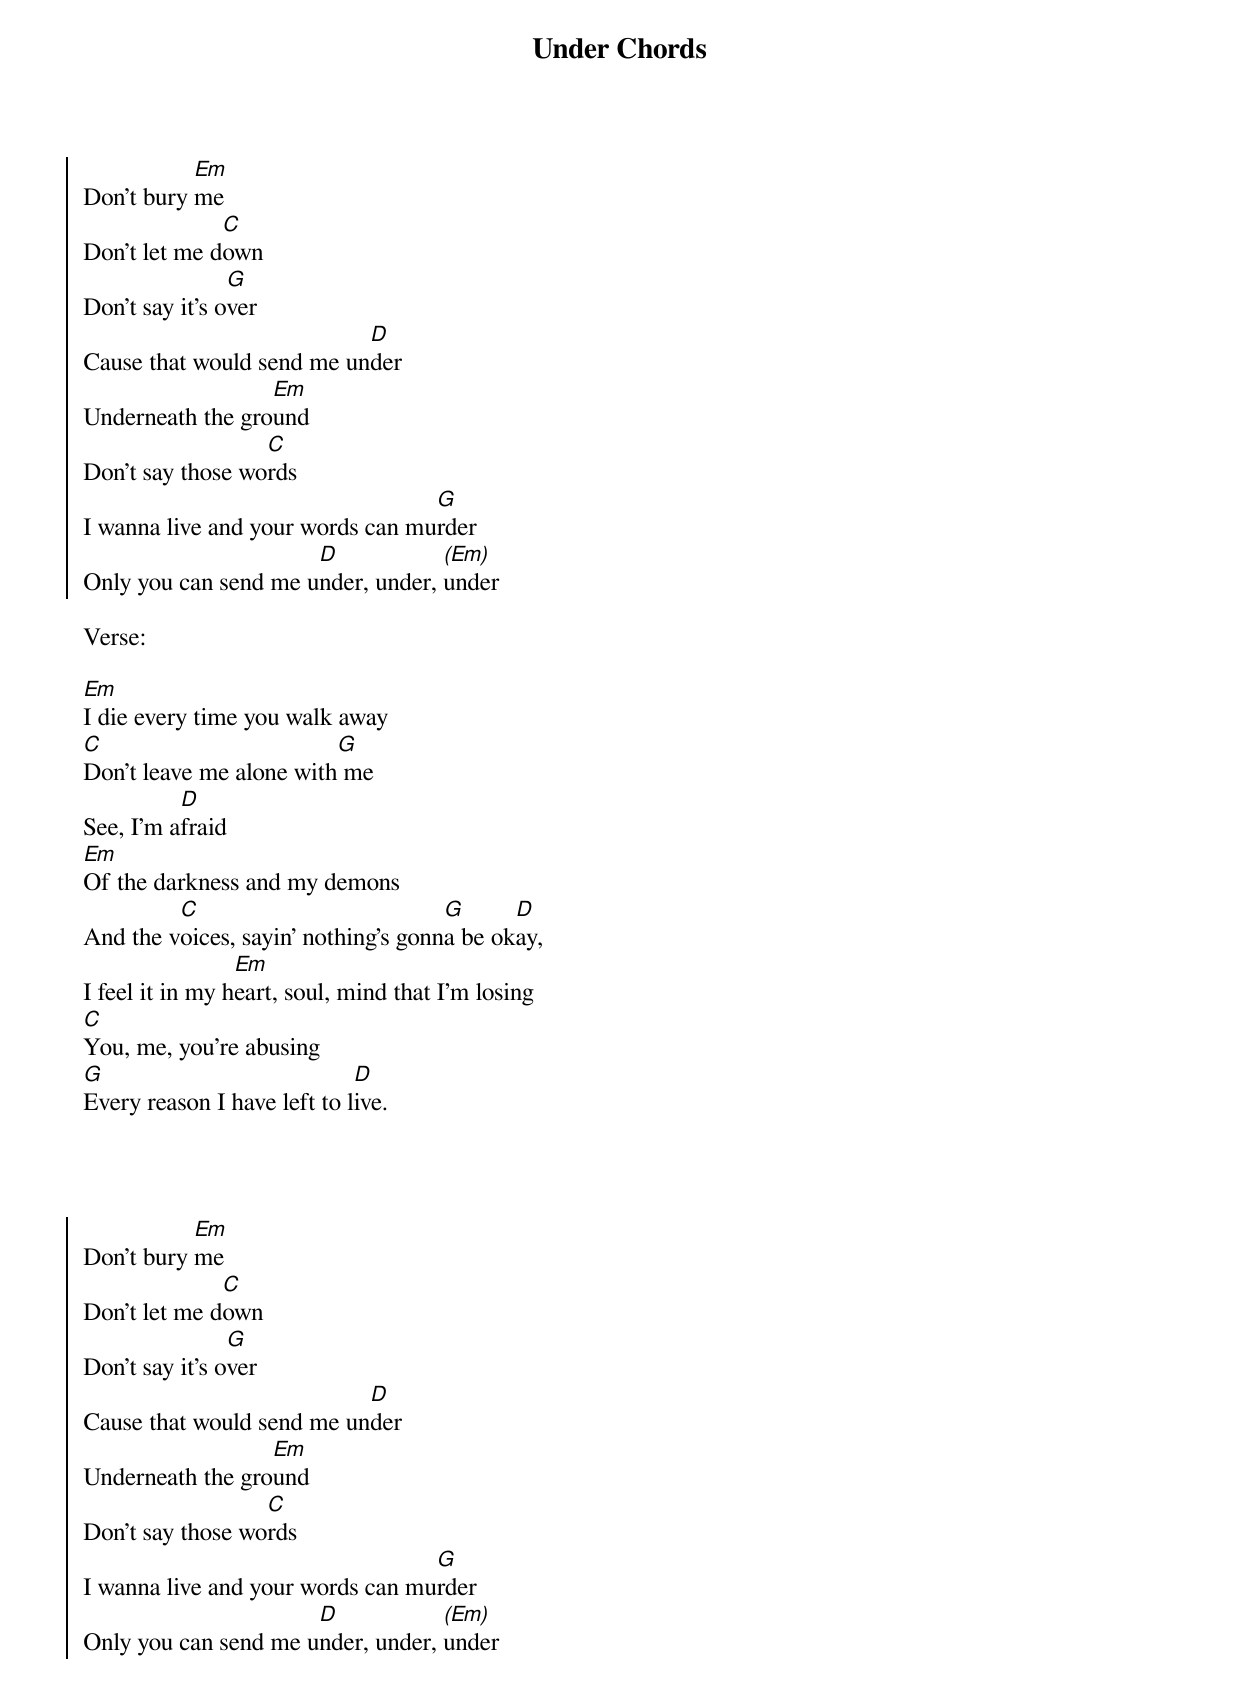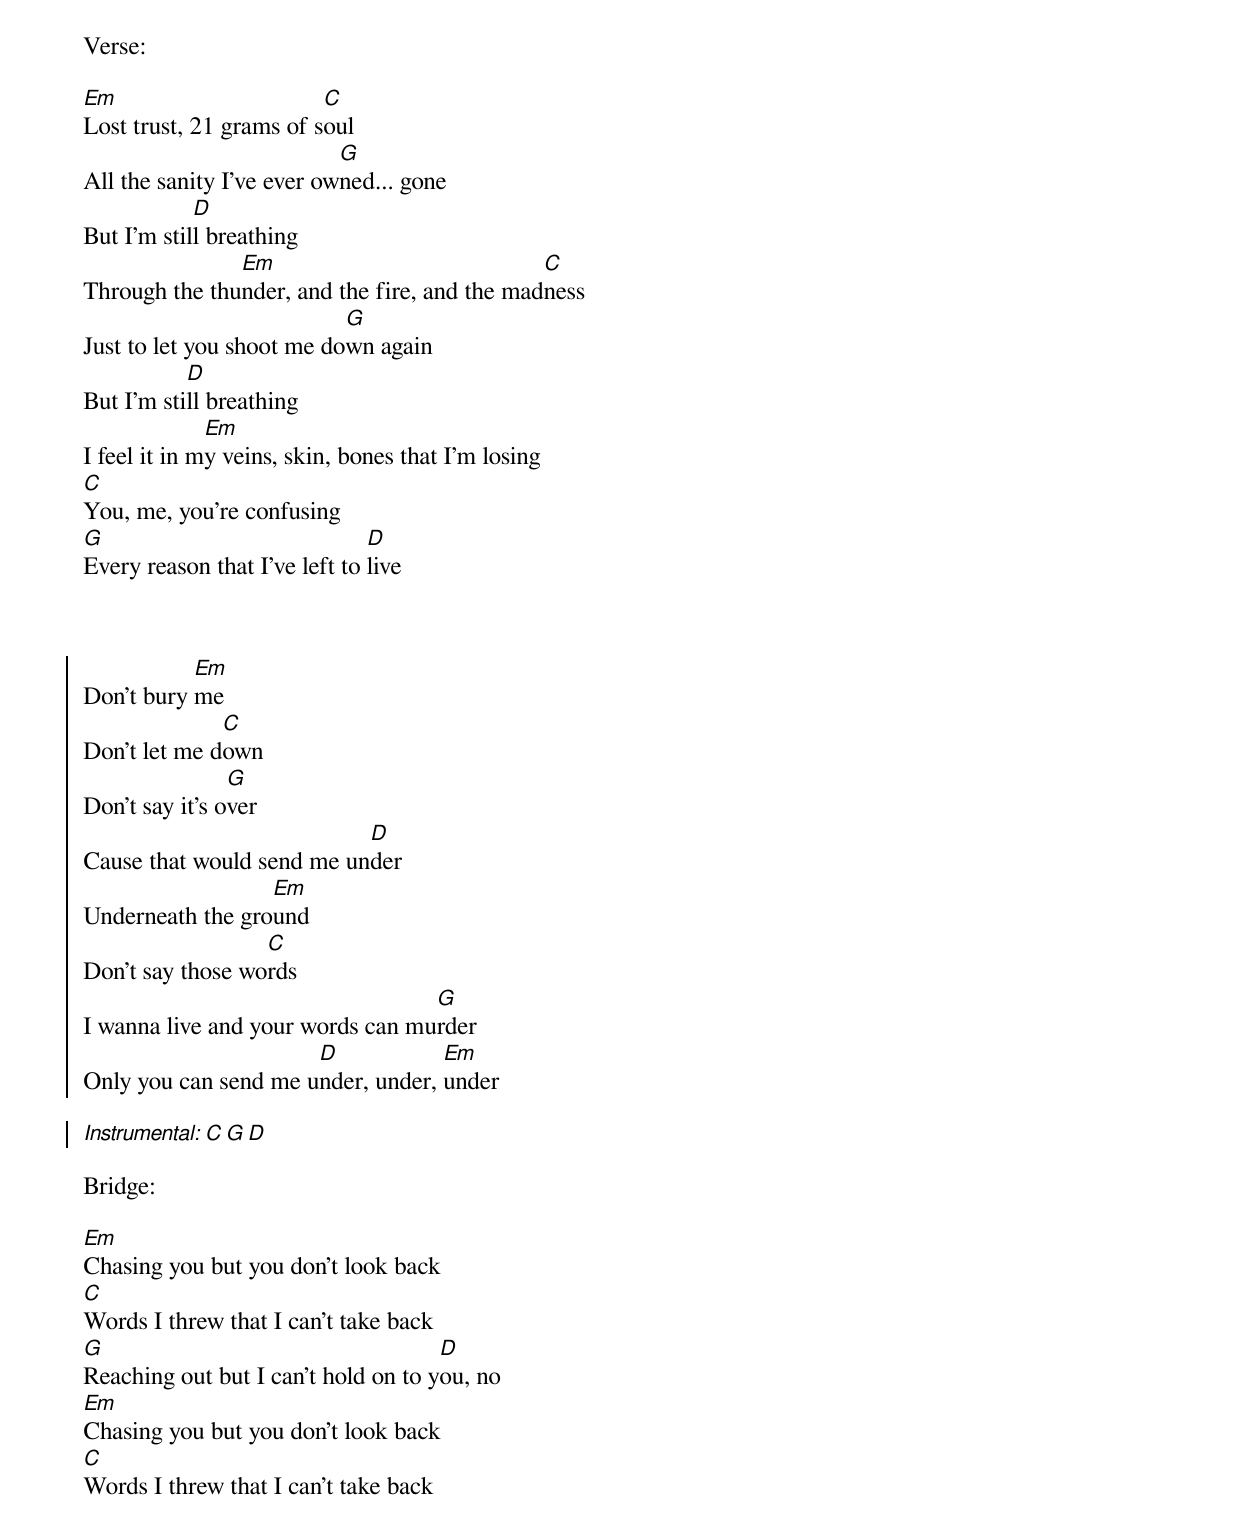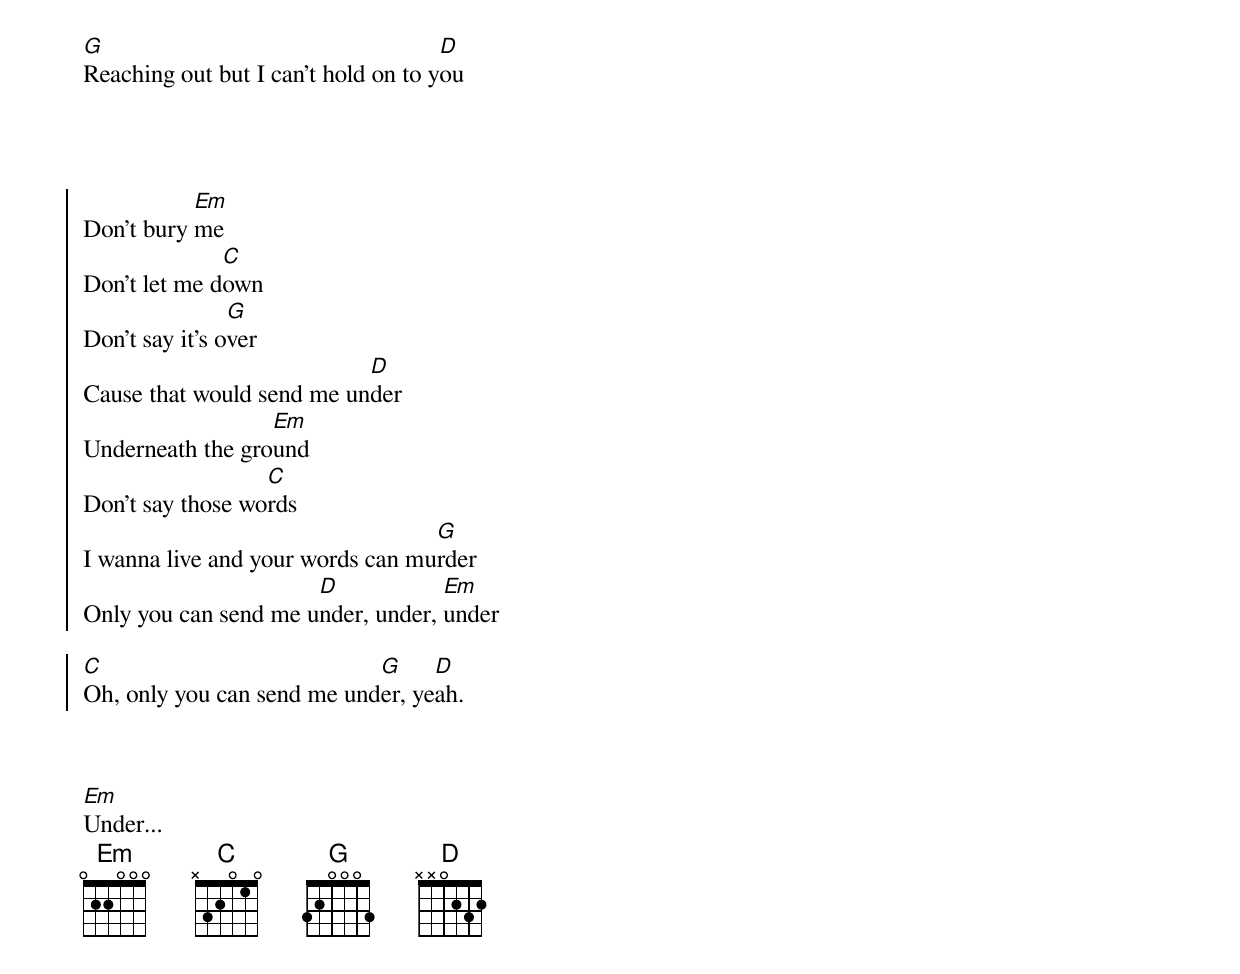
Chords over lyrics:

{title: Under Chords}
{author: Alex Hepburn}

{soc}
           Em
Don't bury me
              C
Don't let me down
                G
Don't say it's over
                           D
Cause that would send me under
                  Em
Underneath the ground
                  C
Don't say those words
                                  G
I wanna live and your words can murder
                      D            (Em)
Only you can send me under, under, under
{eoc}

Verse:

Em
I die every time you walk away
C                        G
Don't leave me alone with me
          D
See, I'm afraid
Em
Of the darkness and my demons
         C                           G      D
And the voices, sayin' nothing's gonna be okay,
                 Em
I feel it in my heart, soul, mind that I'm losing
C
You, me, you're abusing
G                            D
Every reason I have left to live.


{soc}


           Em
Don't bury me
              C
Don't let me down
                G
Don't say it's over
                           D
Cause that would send me under
                  Em
Underneath the ground
                  C
Don't say those words
                                  G
I wanna live and your words can murder
                      D            (Em)
Only you can send me under, under, under
{eoc}


Verse:

Em                       C
Lost trust, 21 grams of soul
                           G
All the sanity I've ever owned... gone
            D
But I'm still breathing
               Em                             C
Through the thunder, and the fire, and the madness
                           G
Just to let you shoot me down again
           D
But I'm still breathing
              Em
I feel it in my veins, skin, bones that I'm losing
C
You, me, you're confusing
G                              D
Every reason that I've left to live


{soc}

           Em
Don't bury me
              C
Don't let me down
                G
Don't say it's over
                           D
Cause that would send me under
                  Em
Underneath the ground
                  C
Don't say those words
                                  G
I wanna live and your words can murder
                      D            Em
Only you can send me under, under, under

Instrumental: C G D
{eoc}

Bridge:

Em
Chasing you but you don't look back
C
Words I threw that I can't take back
G                                    D
Reaching out but I can't hold on to you, no
Em
Chasing you but you don't look back
C
Words I threw that I can't take back
G                                    D
Reaching out but I can't hold on to you



{soc}

           Em
Don't bury me
              C
Don't let me down
                G
Don't say it's over
                           D
Cause that would send me under
                  Em
Underneath the ground
                  C
Don't say those words
                                  G
I wanna live and your words can murder
                      D            Em
Only you can send me under, under, under

C                           G     D
Oh, only you can send me under, yeah.

{eoc}


Em
Under...
